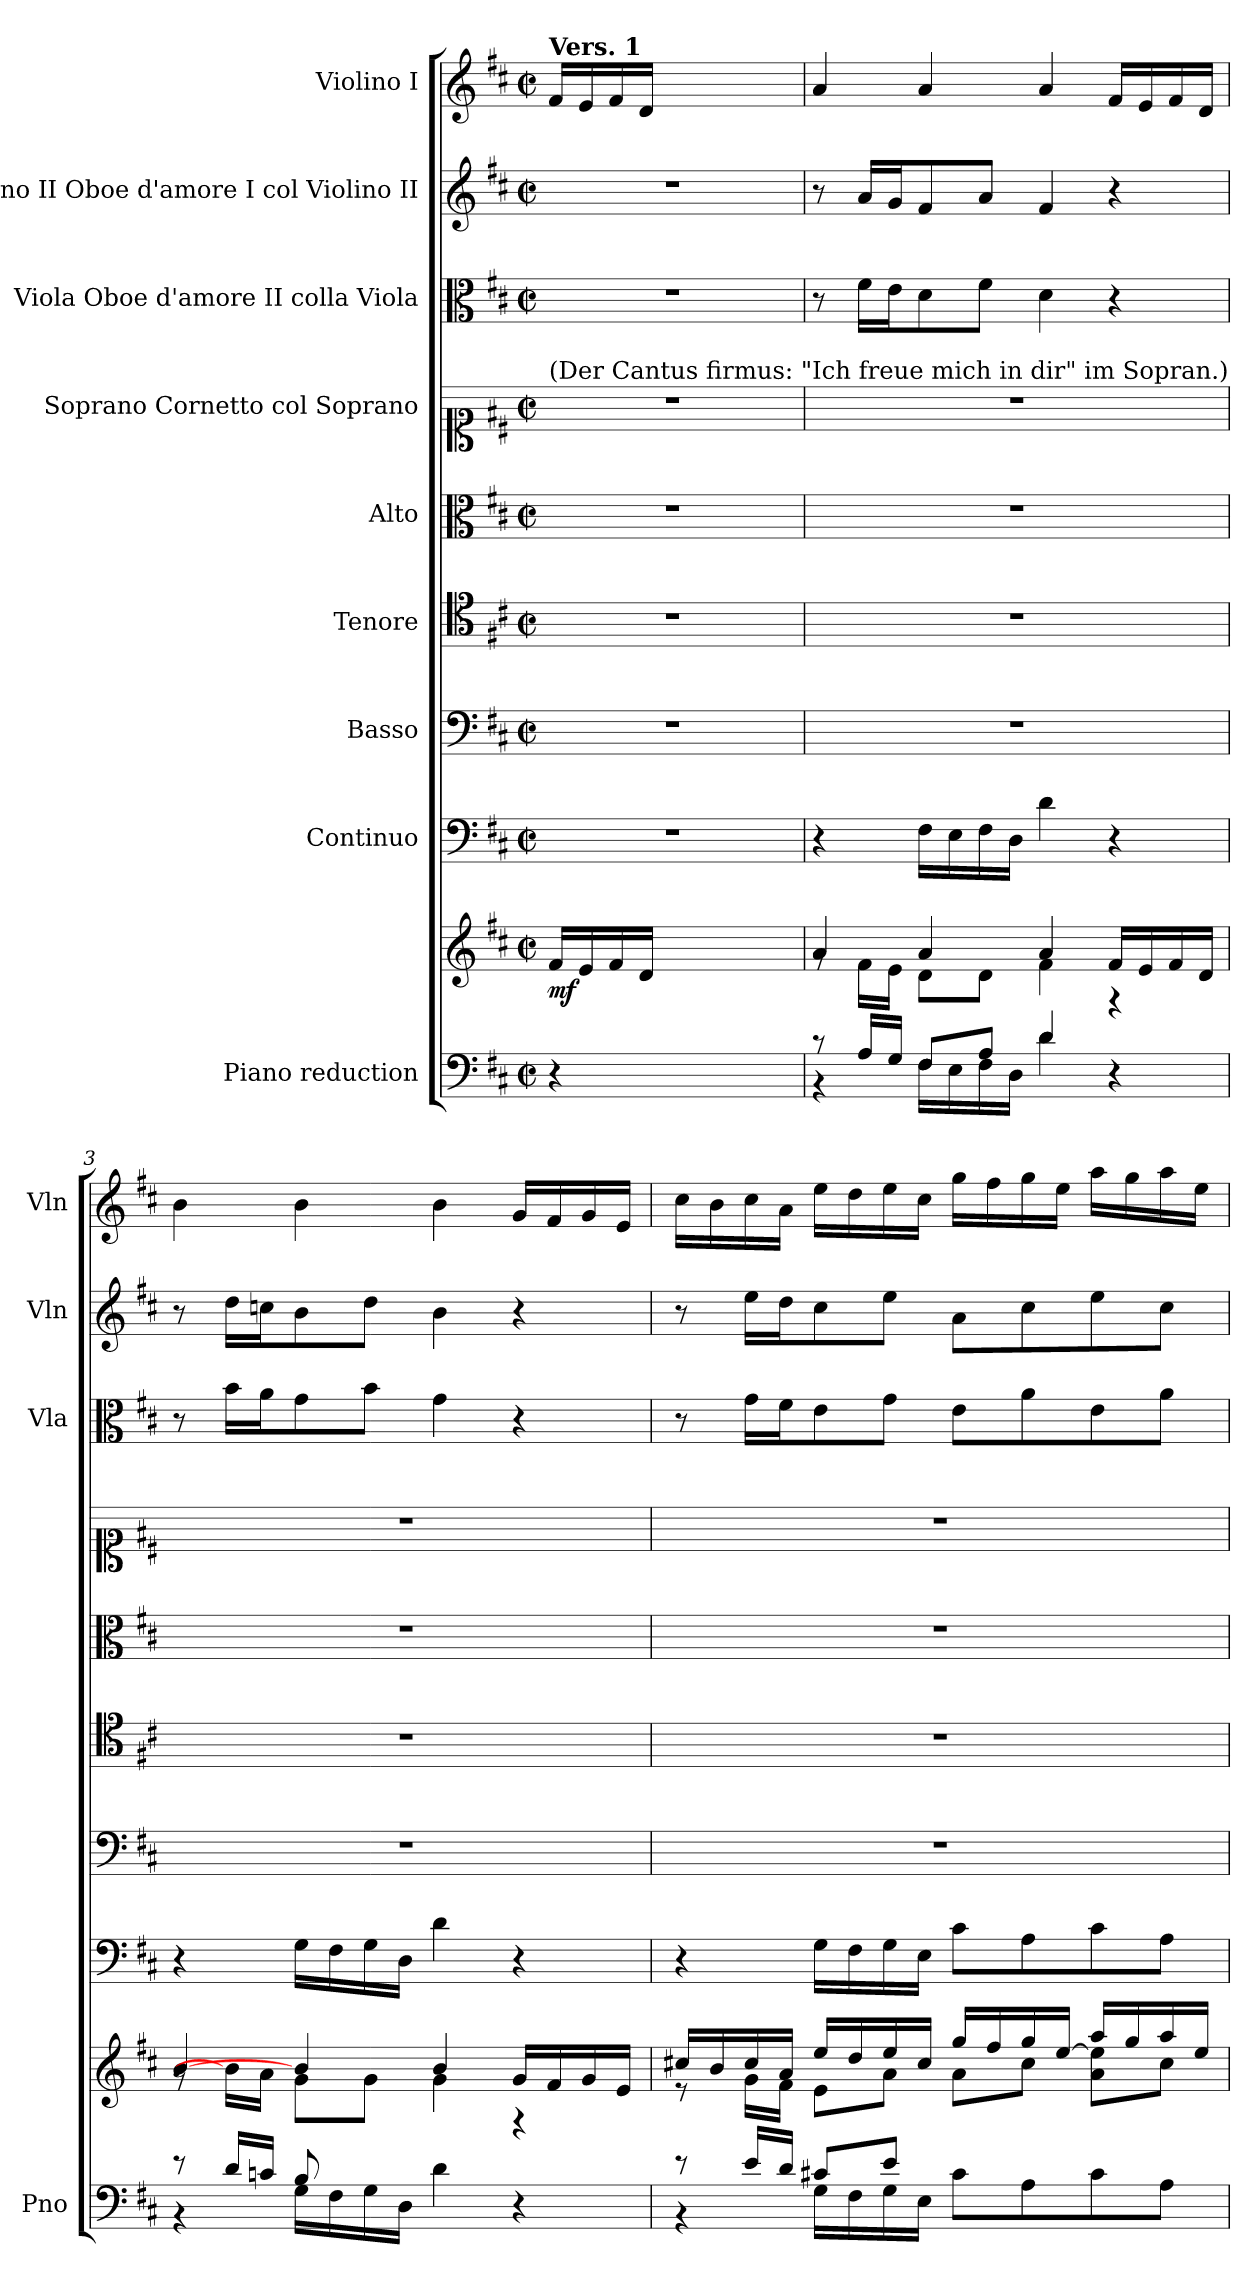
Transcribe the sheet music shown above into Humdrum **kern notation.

**kern	**kern	**dynam	**kern	**kern	**kern	**kern	**kern	**kern	**kern	**kern
*part9	*part9	*part9	*part8	*part7	*part6	*part5	*part4	*part3	*part2	*part1
*staff10	*staff9	*staff9/10	*staff8	*staff7	*staff6	*staff5	*staff4	*staff3	*staff2	*staff1
*I"Piano reduction	*	*	*I"Continuo	*I"Basso	*I"Tenore	*I"Alto	*I"Soprano Cornetto col Soprano	*I"Viola Oboe d'amore II colla Viola	*I"Violino II Oboe d'amore I col Violino II	*I"Violino I
*I'Pno	*	*	*	*	*	*	*	*I'Vla	*I'Vln	*I'Vln
*clefF4	*clefG2	*	*clefF4	*clefF4	*clefC4	*clefC3	*clefC1	*clefC3	*clefG2	*clefG2
*k[f#c#]	*k[f#c#]	*	*k[f#c#]	*k[f#c#]	*k[f#c#]	*k[f#c#]	*k[f#c#]	*k[f#c#]	*k[f#c#]	*k[f#c#]
*M2/2	*M2/2	*	*M2/2	*M2/2	*M2/2	*M2/2	*M2/2	*M2/2	*M2/2	*M2/2
*met(c|)	*met(c|)	*	*met(c|)	*met(c|)	*met(c|)	*met(c|)	*met(c|)	*met(c|)	*met(c|)	*met(c|)
=1	=1	=1	=1	=1	=1	=1	=1	=1	=1	=1
!	!	!	!	!	!	!	!	!	!	!LO:TX:a:B:t=Vers. 1
!	!	!	!	!	!	!	!LO:TX:a:t=(Der Cantus firmus&colon; "Ich freue mich in dir" im Sopran.)	!	!	!
!	!	!LO:DY:b	!	!	!	!	!	!	!	!
4r	16f#/LL	mf	1r	1r	1r	1r	1r	1r	1r	16f#/LL
.	16e/	.	.	.	.	.	.	.	.	16e/
.	16f#/	.	.	.	.	.	.	.	.	16f#/
.	16d/JJ	.	.	.	.	.	.	.	.	16d/JJ
2.ryy	2.ryy	.	.	.	.	.	.	.	.	2.ryy
=2	=2	=2	=2	=2	=2	=2	=2	=2	=2	=2
*^	*^	*	*	*	*	*	*	*	*	*
8r	4r	4a/	8rg	.	4r	1r	1r	1r	1r	8r	8r	4a/
16A/LL	.	.	16f#\LL	.	.	.	.	.	.	16f#\LL	16a/LL	.
16G/JJ	.	.	16e\JJ	.	.	.	.	.	.	16e\J	16g/J	.
8F#/L	16F#\LL	4a/	8d\L	.	16F#\LL	.	.	.	.	8d\	8f#/	4a/
.	16E\	.	.	.	16E\	.	.	.	.	.	.	.
8A/J	16F#\	.	8d\J	.	16F#\	.	.	.	.	8f#\J	8a/J	.
.	16D\JJ	.	.	.	16D\JJ	.	.	.	.	.	.	.
4d/	4d\	4a/	4f#\	.	4d\	.	.	.	.	4d\	4f#/	4a/
4r	4ryy	16f#/LL	4r	.	4r	.	.	.	.	4r	4r	16f#/LL
.	.	16e/	.	.	.	.	.	.	.	.	.	16e/
.	.	16f#/	.	.	.	.	.	.	.	.	.	16f#/
.	.	16d/JJ	.	.	.	.	.	.	.	.	.	16d/JJ
=3	=3	=3	=3	=3	=3	=3	=3	=3	=3	=3	=3	=3
*	*	*	*^	*	*	*	*	*	*	*	*	*
8r	4r	[4b/	8rg	4.ryy	.	4r	1r	1r	1r	1r	8r	8r	4b\
16d/LL	.	.	16b\LL]	.	.	.	.	.	.	.	16b\LL	16dd\LL	.
16cn/JJ	.	.	16a\JJ	.	.	.	.	.	.	.	16a\J	16ccn\J	.
8B/L	16G\LL	4b/	8g\L	.	.	16G\LL	.	.	.	.	8g\	8b\	4b\
.	16F#\	.	.	.	.	16F#\	.	.	.	.	.	.	.
8ryy	16G\	.	8g\J	8d\J	.	16G\	.	.	.	.	8b\J	8dd\J	.
.	16D\JJ	.	.	.	.	16D\JJ	.	.	.	.	.	.	.
4d\	2ryy	4b/	4g\	2ryy	.	4d\	.	.	.	.	4g\	4b\	4b\
4r	.	16g/LL	4r	.	.	4r	.	.	.	.	4r	4r	16g/LL
.	.	16f#/	.	.	.	.	.	.	.	.	.	.	16f#/
.	.	16g/	.	.	.	.	.	.	.	.	.	.	16g/
.	.	16e/JJ	.	.	.	.	.	.	.	.	.	.	16e/JJ
*	*	*	*v	*v	*	*	*	*	*	*	*	*	*
=4	=4	=4	=4	=4	=4	=4	=4	=4	=4	=4	=4	=4
8r	4r	16cc#X/LL	8r	.	4r	1r	1r	1r	1r	8r	8r	16cc#\LL
.	.	16b/	.	.	.	.	.	.	.	.	.	16b\
16e/LL	.	16cc#/	16g\LL	.	.	.	.	.	.	16g\LL	16ee\LL	16cc#\
16d/JJ	.	16a/JJ	16f#\JJ	.	.	.	.	.	.	16f#\J	16dd\J	16a\JJ
8c#X/L	16G\LL	16ee/LL	8e\L	.	16G\LL	.	.	.	.	8e\	8cc#\	16ee\LL
.	16F#\	16dd/	.	.	16F#\	.	.	.	.	.	.	16dd\
8e/J	16G\	16ee/	8a\J	.	16G\	.	.	.	.	8g\J	8ee\J	16ee\
.	16E\JJ	16cc#/JJ	.	.	16E\JJ	.	.	.	.	.	.	16cc#\JJ
2ryy	8c#\L	16gg/LL	8a\L	.	8c#\L	.	.	.	.	8e\L	8a\L	16gg\LL
.	.	16ff#/	.	.	.	.	.	.	.	.	.	16ff#\
.	8A\	16gg/	8cc#\J	.	8A\	.	.	.	.	8a\	8cc#\	16gg\
.	.	[16ee/JJ	.	.	.	.	.	.	.	.	.	16ee\JJ
.	8c#\	16aa/LL	8a\ 8ee\]L	.	8c#\	.	.	.	.	8e\	8ee\	16aa\LL
.	.	16gg/	.	.	.	.	.	.	.	.	.	16gg\
.	8A\J	16aa/	8cc#\J	.	8A\J	.	.	.	.	8a\J	8cc#\J	16aa\
.	.	16ee/JJ	.	.	.	.	.	.	.	.	.	16ee\JJ
*v	*v	*	*	*	*	*	*	*	*	*	*	*
*	*v	*v	*	*	*	*	*	*	*	*	*
=	=	=	=	=	=	=	=	=	=	=
*-	*-	*-	*-	*-	*-	*-	*-	*-	*-	*-
